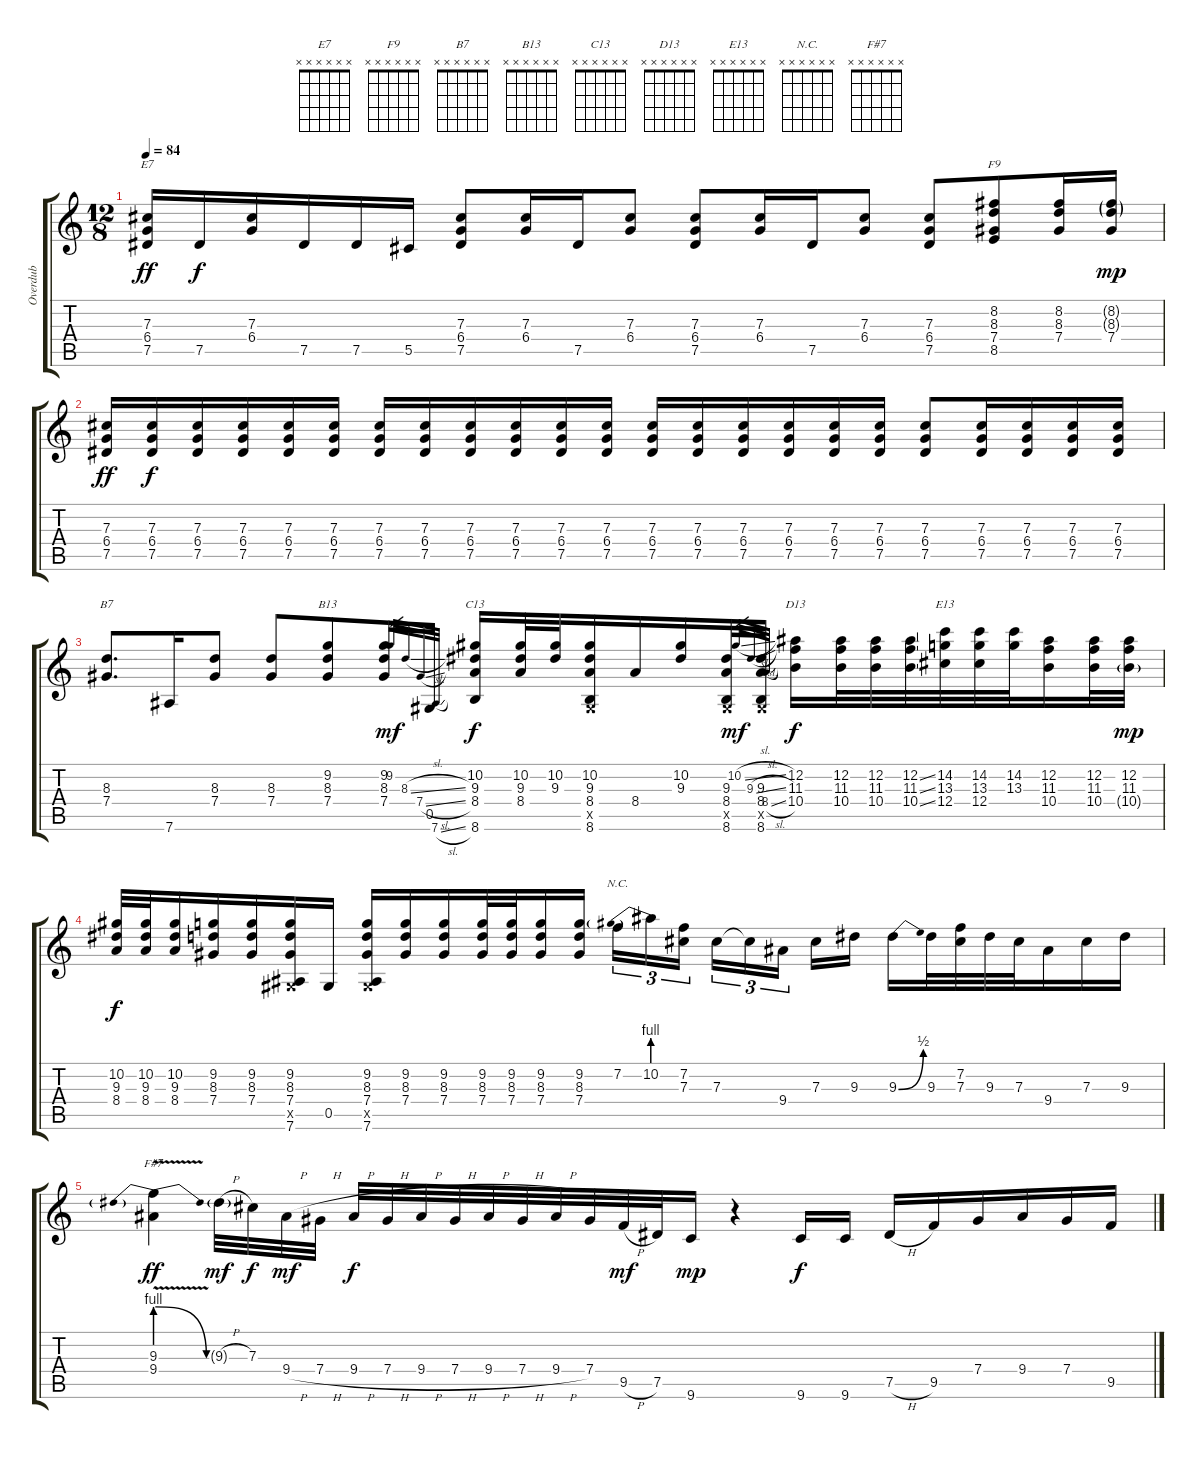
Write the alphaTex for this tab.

\track ("Overdub" "Overdub") {instrument fretlessbass}
\staff {score tabs}
\tuning (Eb4 Bb3 Gb3 Db3 Ab2 Eb2) {hide}
\chord ("E7" x x x x x x)
\chord ("F9" x x x x x x)
\chord ("B7" x x x x x x)
\chord ("B13" x x x x x x)
\chord ("C13" x x x x x x)
\chord ("D13" x x x x x x)
\chord ("E13" x x x x x x)
\chord ("N.C." x x x x x x)
\chord ("F#7" x x x x x x)
\ts (12 8)
\tempo 84
\clef g2
\ks c
(7.3 6.4 7.5).16{ch "E7" dy ff} 7.5.16{dy f} (7.3 6.4).16 7.5.16 7.5.16 5.5.16 (7.3 6.4 7.5).8 (7.3 6.4).16 7.5.16 (7.3 6.4).8 (7.3 6.4 7.5).8 (7.3 6.4).16 7.5.16 (7.3 6.4).8 (7.3 6.4 7.5).8 (8.2 8.3 7.4 8.5).8{ch "F9"} (8.2 8.3 7.4).16 (8.2{g} 8.3{g} 7.4).16{dy mp} |
(7.3 6.4 7.5).16{dy ff} (7.3 6.4 7.5).16{dy f} (7.3 6.4 7.5).16 (7.3 6.4 7.5).16 (7.3 6.4 7.5).16 (7.3 6.4 7.5).16 (7.3 6.4 7.5).16 (7.3 6.4 7.5).16 (7.3 6.4 7.5).16 (7.3 6.4 7.5).16 (7.3 6.4 7.5).16 (7.3 6.4 7.5).16 (7.3 6.4 7.5).16 (7.3 6.4 7.5).16 (7.3 6.4 7.5).16 (7.3 6.4 7.5).16 (7.3 6.4 7.5).16 (7.3 6.4 7.5).16 (7.3 6.4 7.5).8 (7.3 6.4 7.5).16 (7.3 6.4 7.5).16 (7.3 6.4 7.5).16 (7.3 6.4 7.5).16 |
(8.3 7.4).8{d ch "B7"} 7.6.16 (8.3 7.4).8 (8.3 7.4).8 (9.2 8.3 7.4).8{ch "B13"} (9.2 8.3 7.4).16 0.5.16 9.2.32{gr dy mf} 8.3{sl}.32{gr} 7.4{sl}.32{gr} 7.6{sl}.32{gr} (10.2 9.3 8.4 8.6).16{ch "C13" dy f} (10.2 9.3 8.4).32 (10.2 9.3).32 (10.2 9.3 8.4 0.5{x} 8.6).16 8.4.16 (10.2 9.3).16 (9.3 8.4 0.5{x} 8.6).32 (9.3 8.4 0.5{x} 8.6).32 10.2{sl}.32{gr dy mf} 9.3{sl}.32{gr} 8.4{sl}.32{gr} (12.2 11.3 10.4).16{ch "D13" dy f} (12.2 11.3 10.4).32 (12.2 11.3 10.4).32 (12.2{ss} 11.3{ss} 10.4{ss}).32 (14.2 13.3 12.4).32{ch "E13"} (14.2 13.3 12.4).32 (14.2 13.3).32 (12.2 11.3 10.4).16 (12.2 11.3 10.4).32 (12.2 11.3 10.4{g}).32{dy mp} |
(10.2 9.3 8.4).32{dy f} (10.2 9.3 8.4).32 (10.2 9.3 8.4).16 (9.2 8.3 7.4).16 (9.2 8.3 7.4).16 (9.2 8.3 7.4 0.5{x} 7.6).16 0.5.16 (9.2 8.3 7.4 0.5{x} 7.6).16 (9.2 8.3 7.4).16 (9.2 8.3 7.4).16 (9.2 8.3 7.4).32 (9.2 8.3 7.4).32 (9.2 8.3 7.4).16 (9.2 8.3 7.4).16 7.2.16{tu (3 2) ch "N.C."} 10.2{be (prebend 0 4 60 4)}.16{tu (3 2)} (7.2 7.3).16{tu (3 2)} 7.3.16{tu (3 2)} 7.3{t}.16{tu (3 2)} 9.4.16{tu (3 2)} 7.3.16 9.3.16 9.3{be (bend 0 0 60 2)}.16 9.3.32 (7.2 7.3).32 9.3.32 7.3.32 9.4.16 7.3.16 9.3.16 |
(9.3{be (prebendrelease 0 4 60 0) v} 9.4{v}).4{ch "F#7" dy ff} 9.3{h g}.32{dy mf} 7.3.32{dy f} 9.4{h}.32{dy mf} 7.4{h}.32 9.4{h}.32{dy f} 7.4{h}.32 9.4{h}.32 7.4{h}.32 9.4{h}.32 7.4{h}.32 9.4{h}.32 7.4.32 9.5{h}.32{dy mf} 7.5.32 9.6.16{dy mp} r.4 9.6.16{dy f} 9.6.16 7.5{h}.16 9.5.16 7.4.16 9.4.16 7.4.16 9.5.16
